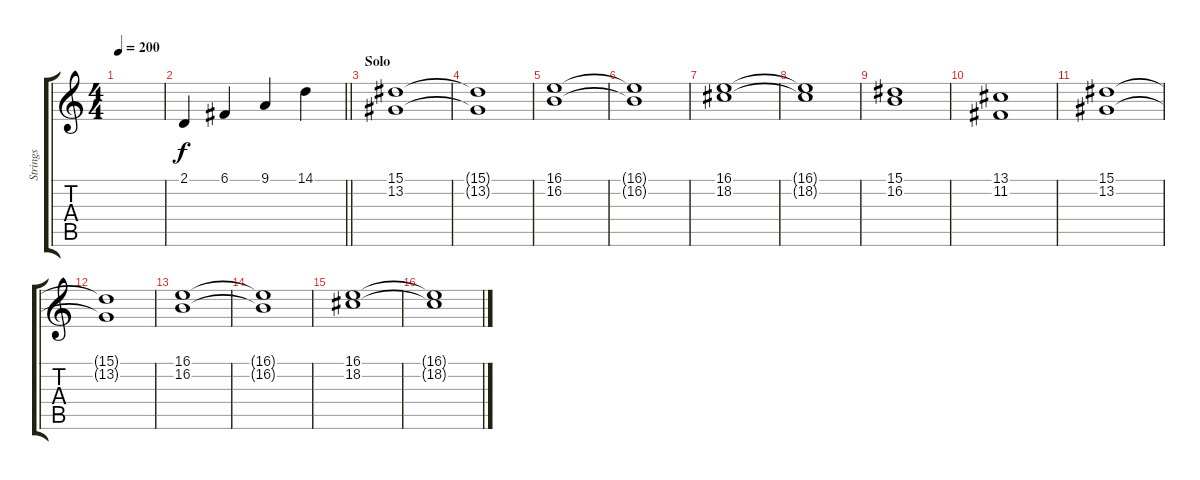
\track ("Strings" "Strings") {instrument stringensemble1}
\staff {score tabs}
\tuning (C4 G3 Eb3 Bb2 F2 C2) {hide}
\ts (4 4)
\tempo 200
\clef g2
\ks c
|
\barLineRight lightlight
2.1.4 6.1.4 9.1.4 14.1.4 |
\section ("" "Solo")
(15.1 13.2).1 |
(15.1{t} 13.2{t}).1 |
(16.1 16.2).1 |
(16.1{t} 16.2{t}).1 |
(16.1 18.2).1 |
(16.1{t} 18.2{t}).1 |
(15.1 16.2).1 |
(13.1 11.2).1 |
(15.1 13.2).1 |
(15.1{t} 13.2{t}).1 |
(16.1 16.2).1 |
(16.1{t} 16.2{t}).1 |
(16.1 18.2).1 |
(16.1{t} 18.2{t}).1
